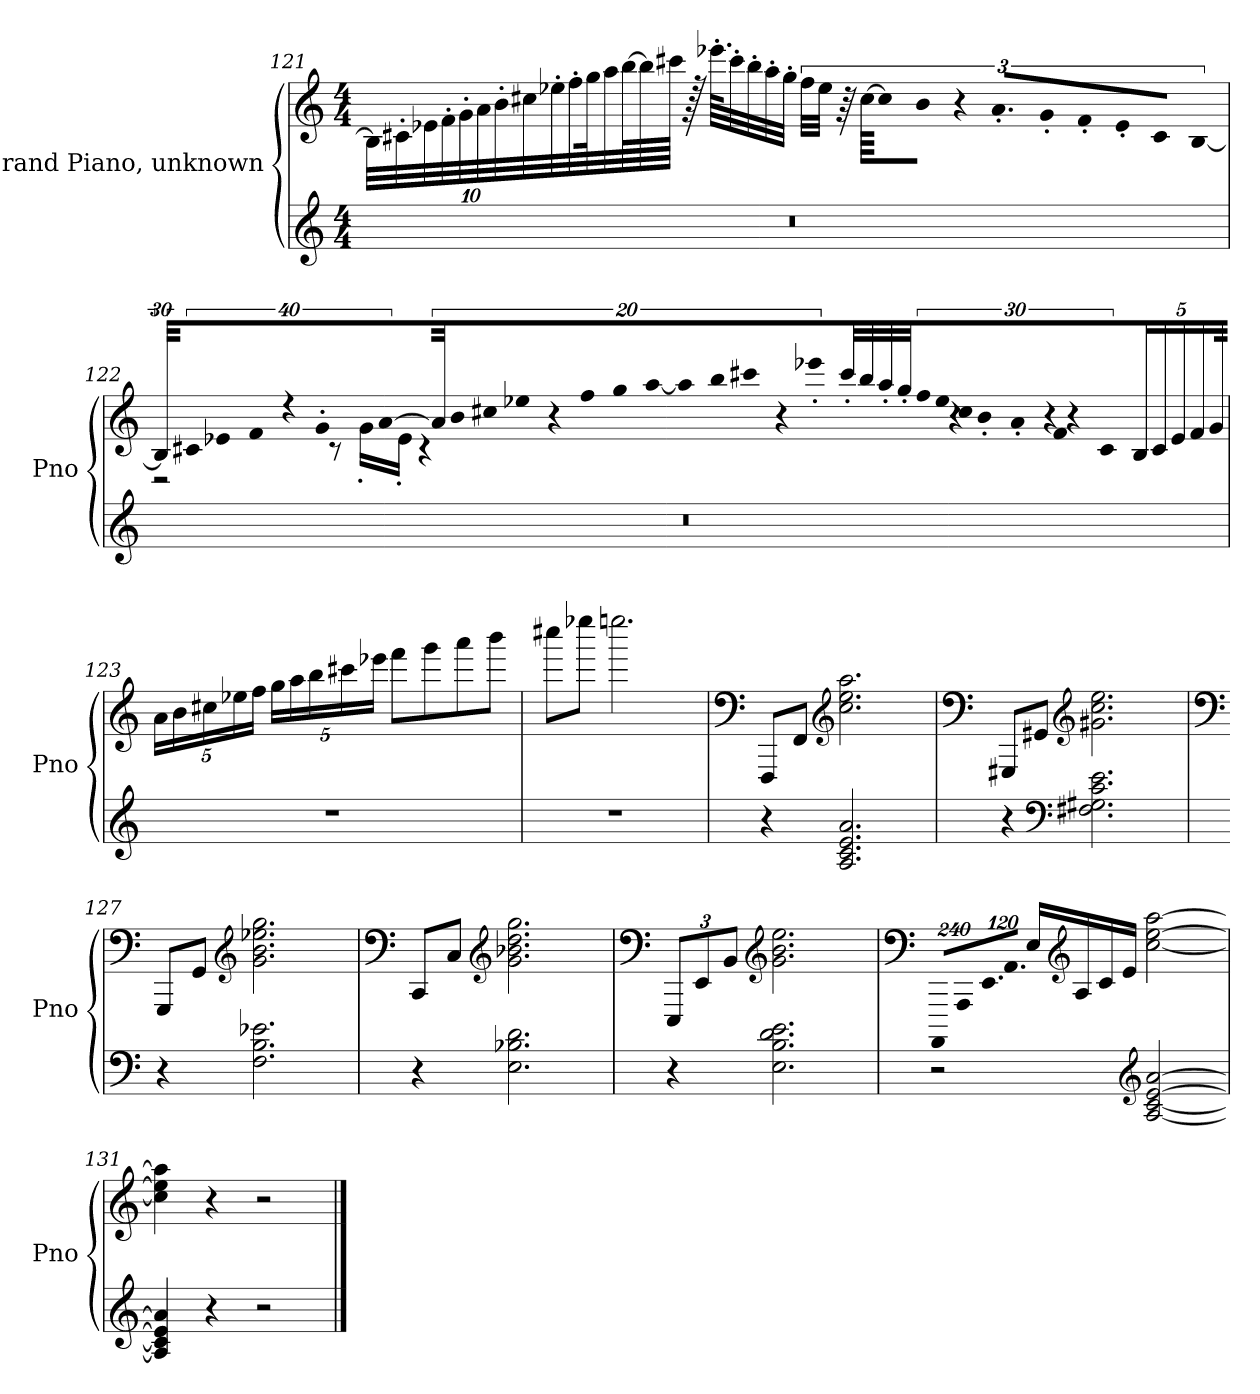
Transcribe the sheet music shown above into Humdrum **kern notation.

**kern	**kern
*part1	*part1
*staff2	*staff1
*I"Grand Piano, unknown	*
*I'Pno	*
!!LO:LB:g=z
*clefG2	*clefG2
*k[]	*k[]
*M4/4	*M4/4
*	*Xbrackettup
=121	=121
1r	40B\LLL]
.	40c#X'\
.	40e-X\
.	40f'\
.	40g'\
.	40a\
.	40b'\
.	40cc#X\
.	40ee-X'\
.	40ff'\
.	64gg\K
.	32aa\
.	[64bb\L
.	64bb\]
.	64ccc#X\JJJJ
.	128r
.	64.eee-X'\KLLL
.	32ccc#'\
.	32bb'\
.	32aa'\
.	32gg'\JJJ
*	*brackettup
.	48ff\LLL
.	48ee-\JJJ
.	96r
.	[96cc#\LLLL
.	64cc#\]
.	64b\JJJJ
.	128r
.	64.a'/KLLL
.	32g'/
.	32f'/
.	32e-'/
.	32c#/JJJ
.	[4B/
!!LO:LB:g=z
=122	=122
!	!LO:N:vis=64
*	*^
1r	960%17B/KLLL]	2r
!	!LO:N:vis=32	!
.	640%23c#X/	.
!	!LO:N:vis=64	!
.	960%17e-X/L	.
!	!LO:N:vis=64	!
.	960%17f/JJJJ	.
!	!LO:N:vis=64	!
.	960%17r	.
!	!LO:N:vis=64	!
.	960%17g'/LLLL	.
.	[1920a/	.
.	640%11a/]	.
!	!LO:N:vis=32	!
.	640%23b/	.
!	!LO:N:vis=64	!
.	960%17cc#X/L	.
!	!LO:N:vis=64	!
.	960%17ee-X/JJJJ	.
!	!LO:N:vis=64	!
.	960%17r	.
!	!LO:N:vis=64	!
.	960%17ff/LLLL	.
!	!LO:N:vis=64	!
.	960%17gg/J	.
.	[1920aa/	.
.	480%17aa/]	.
!	!LO:N:vis=64	!
.	960%17bb/L	.
!	!LO:N:vis=64	!
.	960%17ccc#X/JJJJ	.
!	!LO:N:vis=64	!
.	960%17r	.
!	!LO:N:vis=64	!
.	960%17eee-X'/KLLL	.
.	32ccc#'/	.
.	32bb/	.
.	32aa'/	.
.	32gg'/	.
!	!LO:N:vis=64	!
.	960%17ff/L	.
.	.	8r
!	!LO:N:vis=64	!
.	960%17ee-/JJJJ	.
!	!LO:N:vis=64	!
.	960%17r	.
!	!LO:N:vis=64	!
.	960%17cc#/KLLL	.
!	!LO:N:vis=32	!
.	640%23b'/	.
!	!LO:N:vis=32	!
.	640%23a'/JJJ	.
.	.	16g'\LL
!	!LO:N:vis=64	!
.	960%17r	.
!	!LO:N:vis=64	!
.	960%17f/	.
!	!LO:N:vis=32	!
.	640%23r	.
.	.	16e-'\JJ
!	!LO:N:vis=32	!
.	640%23c#/	.
*	*Xbrackettup	*
.	20B/LL	.
.	.	4r
.	20c#/	.
.	20e-/	.
.	20f/	.
.	20g/JJ	.
.	640ryy	.
*	*v	*v
!!LO:LB:g=z
=123	=123
1r	20a\LL
.	20b\
.	20cc#X\
.	20ee-X\
.	20ff\JJ
.	20gg\LL
.	20aa\
.	20bb\
.	20ccc#X\
.	20eee-X\JJ
.	8fff\L
.	8ggg\
.	8aaa\
.	8bbb\J
=124	=124
1r	8cccc#X\L
.	8eeee-X\J
.	2.eeeen\
=125	=125
*	*clefF4
4r	8FFF/L
.	8FF/J
*	*clefG2
2.A/ 2.c/ 2.e/ 2.a/	2.cc\ 2.ee\ 2.aa\
=126	=126
*	*clefF4
4r	8GGG#X/L
.	8GG#X/J
*clefF4	*clefG2
2.F#X\ 2.G#X\ 2.c\ 2.e\	2.g#X\ 2.cc\ 2.ee\
!!LO:LB:g=z
=127	=127
*	*clefF4
4r	8GGG/L
.	8GG/J
*	*clefG2
2.F\ 2.B\ 2.e-X\	2.g\ 2.b\ 2.ee-X\ 2.gg\
=128	=128
*	*clefF4
4r	8CC/L
.	8C/J
*	*clefG2
2.E\ 2.B-X\ 2.d\	2.g\ 2.b-X\ 2.dd\ 2.gg\
=129	=129
*	*clefF4
4r	12EEE/L
.	12EE/
.	12BB/J
*	*clefG2
2.E\ 2.B\ 2.d\ 2.e\	2.g\ 2.b\ 2.ee\
=130	=130
*	*clefF4
!	!LO:N:vis=16
2r	1920%137AAAA/LL
!	!LO:N:vis=16
.	1920%137AAA/
!	!LO:N:vis=32.
.	1920%103EE/L
!	!LO:N:vis=32.
.	1920%103AA/JJJ
.	16E/LL
*	*clefG2
.	16A/
.	16c/
.	16e/JJ
*clefG2	*
[2A/ [2c/ [2e/ [2a/	[2cc\ [2ee\ [2aa\
=131	=131
4A/] 4c/] 4e/] 4a/]	4cc\] 4ee\] 4aa\]
4r	4r
2r	2r
==	==
*-	*-
